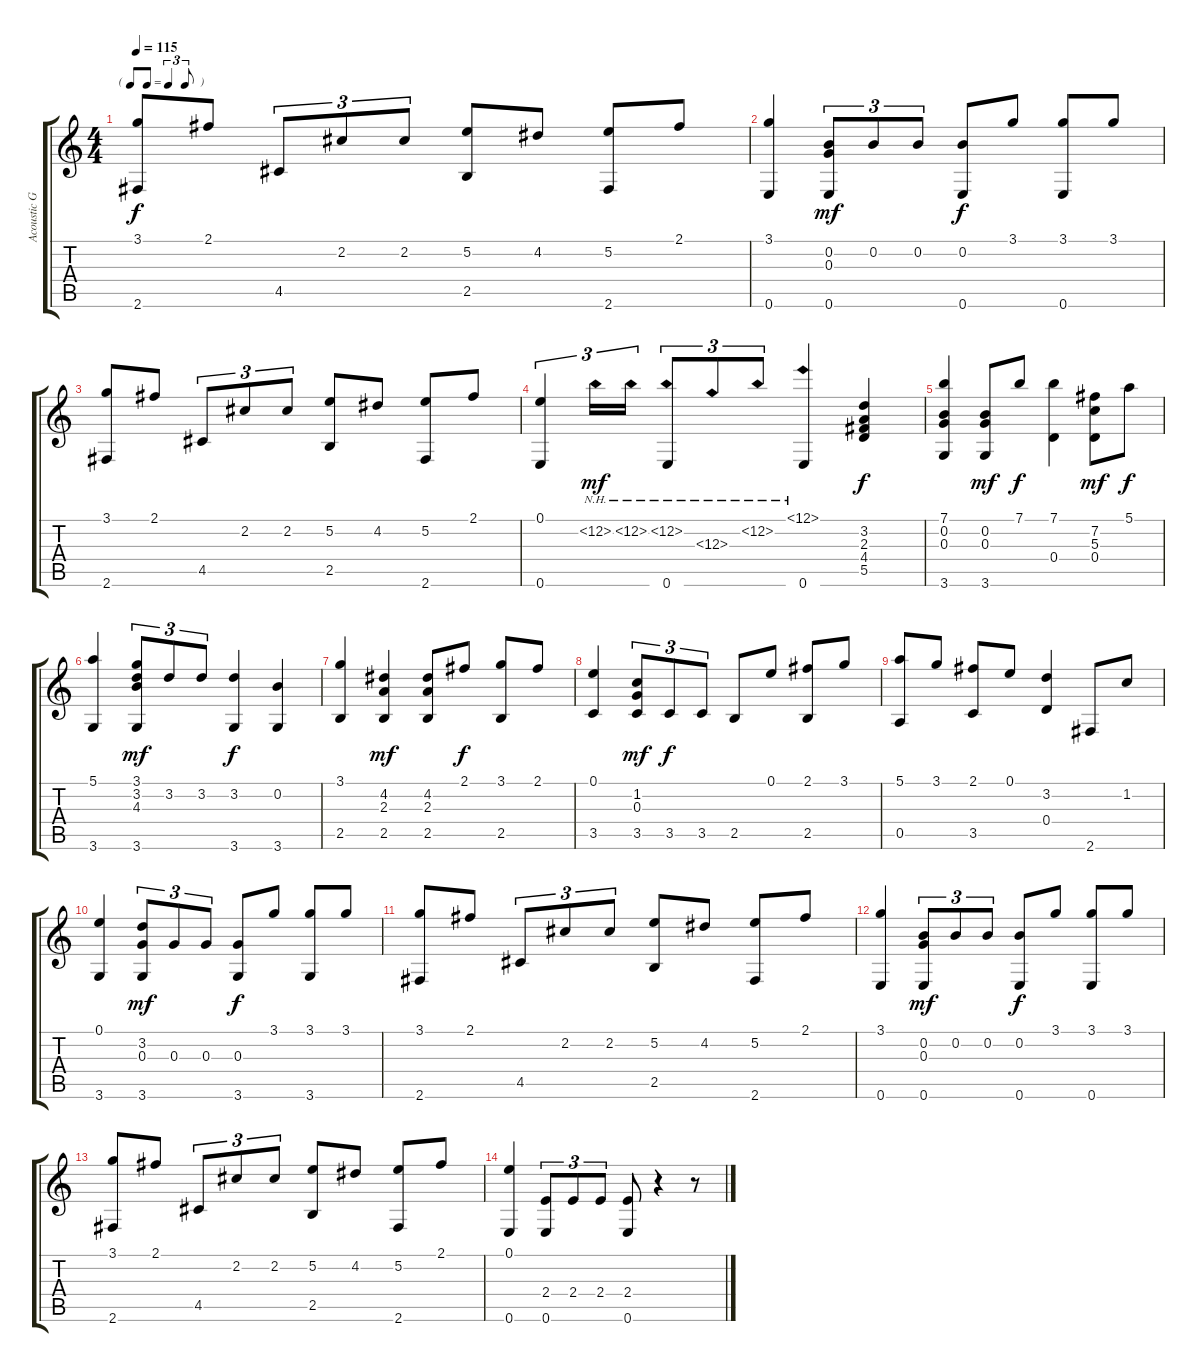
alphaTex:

\track ("Acoustic Guitar" "Acoustic G") {instrument acousticguitarnylon}
\staff {score tabs}
\tuning (E4 B3 G3 D3 A2 E2) {hide}
\ts (4 4)
\tf triplet8th
\tempo 115
\clef g2
\ks c
(3.1 2.6).8{dy f} 2.1.8 4.5.8{tu (3 2)} 2.2.8{tu (3 2)} 2.2.8{tu (3 2)} (5.2 2.5).8 4.2.8 (5.2 2.6).8 2.1.8 |
(3.1 0.6).4 (0.2 0.3 0.6).8{tu (3 2) dy mf} 0.2.8{tu (3 2)} 0.2.8{tu (3 2)} (0.2 0.6).8{dy f} 3.1.8 (3.1 0.6).8 3.1.8 |
(3.1 2.6).8 2.1.8 4.5.8{tu (3 2)} 2.2.8{tu (3 2)} 2.2.8{tu (3 2)} (5.2 2.5).8 4.2.8 (5.2 2.6).8 2.1.8 |
(0.1 0.6).4{tu (3 2)} 12.2{nh}.16{tu (3 2) dy mf} 12.2{nh}.16{tu (3 2)} (12.2{nh} 0.6).8{tu (3 2)} 12.3{nh}.8{tu (3 2)} 12.2{nh}.8{tu (3 2)} (12.1{nh} 0.6).4 (3.2 2.3 4.4 5.5).4{dy f} |
(7.1 0.2 0.3 3.6).4 (0.2 0.3 3.6).8{dy mf} 7.1.8{dy f} (7.1 0.4).4 (7.2 5.3 0.4).8{dy mf} 5.1.8{dy f} |
(5.1 3.6).4 (3.1 3.2 4.3 3.6).8{tu (3 2) dy mf} 3.2.8{tu (3 2)} 3.2.8{tu (3 2)} (3.2 3.6).4{dy f} (0.2 3.6).4 |
(3.1 2.5).4 (4.2 2.3 2.5).4{dy mf} (4.2 2.3 2.5).8 2.1.8{dy f} (3.1 2.5).8 2.1.8 |
(0.1 3.5).4 (1.2 0.3 3.5).8{tu (3 2) dy mf} 3.5.8{tu (3 2) dy f} 3.5.8{tu (3 2)} 2.5.8 0.1.8 (2.1 2.5).8 3.1.8 |
(5.1 0.5).8 3.1.8 (2.1 3.5).8 0.1.8 (3.2 0.4).4 2.6.8 1.2.8 |
(0.1 3.6).4 (3.2 0.3 3.6).8{tu (3 2) dy mf} 0.3.8{tu (3 2)} 0.3.8{tu (3 2)} (0.3 3.6).8{dy f} 3.1.8 (3.1 3.6).8 3.1.8 |
(3.1 2.6).8 2.1.8 4.5.8{tu (3 2)} 2.2.8{tu (3 2)} 2.2.8{tu (3 2)} (5.2 2.5).8 4.2.8 (5.2 2.6).8 2.1.8 |
(3.1 0.6).4 (0.2 0.3 0.6).8{tu (3 2) dy mf} 0.2.8{tu (3 2)} 0.2.8{tu (3 2)} (0.2 0.6).8{dy f} 3.1.8 (3.1 0.6).8 3.1.8 |
(3.1 2.6).8 2.1.8 4.5.8{tu (3 2)} 2.2.8{tu (3 2)} 2.2.8{tu (3 2)} (5.2 2.5).8 4.2.8 (5.2 2.6).8 2.1.8 |
(0.1 0.6).4 (2.4 0.6).8{tu (3 2)} 2.4.8{tu (3 2)} 2.4.8{tu (3 2)} (2.4 0.6).8 r.4 r.8
